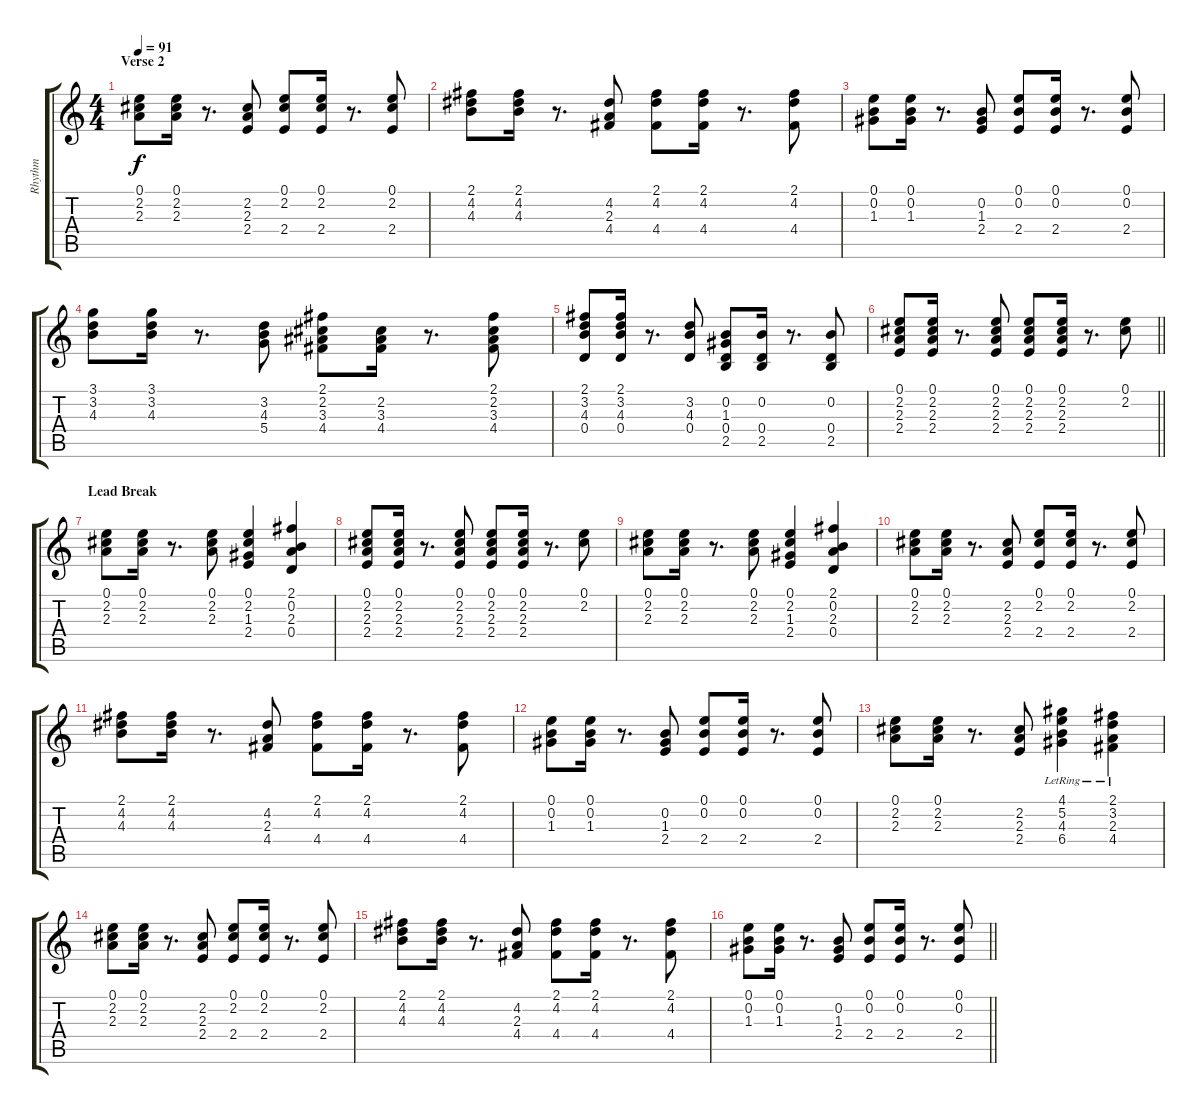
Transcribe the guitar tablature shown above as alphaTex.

\track ("Rhythm" "Rhythm") {instrument acousticguitarsteel}
\staff {score tabs}
\tuning (E4 B3 G3 D3 A2 E2) {hide}
\ts (4 4)
\section ("" "Verse 2")
\tempo 91
\clef g2
\ks c
(0.1 2.2 2.3).8{dy f} (0.1 2.2 2.3).16 r.8{d} (2.2 2.3 2.4).8 (0.1 2.2 2.4).8 (0.1 2.2 2.4).16 r.8{d} (0.1 2.2 2.4).8 |
(2.1 4.2 4.3).8 (2.1 4.2 4.3).16 r.8{d} (4.2 2.3 4.4).8 (2.1 4.2 4.4).8 (2.1 4.2 4.4).16 r.8{d} (2.1 4.2 4.4).8 |
(0.1 0.2 1.3).8 (0.1 0.2 1.3).16 r.8{d} (0.2 1.3 2.4).8 (0.1 0.2 2.4).8 (0.1 0.2 2.4).16 r.8{d} (0.1 0.2 2.4).8 |
(3.1 3.2 4.3).8 (3.1 3.2 4.3).16 r.8{d} (3.2 4.3 5.4).8 (2.1 2.2 3.3 4.4).8 (2.2 3.3 4.4).16 r.8{d} (2.1 2.2 3.3 4.4).8 |
(2.1 3.2 4.3 0.4).8 (2.1 3.2 4.3 0.4).16 r.8{d} (3.2 4.3 0.4).8 (0.2 1.3 0.4 2.5).8 (0.2 0.4 2.5).16 r.8{d} (0.2 0.4 2.5).8 |
\barLineRight lightlight
(0.1 2.2 2.3 2.4).8 (0.1 2.2 2.3 2.4).16 r.8{d} (0.1 2.2 2.3 2.4).8 (0.1 2.2 2.3 2.4).8 (0.1 2.2 2.3 2.4).16 r.8{d} (0.1 2.2).8 |
\section ("" "Lead Break")
(0.1 2.2 2.3).8 (0.1 2.2 2.3).16 r.8{d} (0.1 2.2 2.3).8 (0.1 2.2 1.3 2.4).4 (2.1 0.2 2.3 0.4).4 |
(0.1 2.2 2.3 2.4).8 (0.1 2.2 2.3 2.4).16 r.8{d} (0.1 2.2 2.3 2.4).8 (0.1 2.2 2.3 2.4).8 (0.1 2.2 2.3 2.4).16 r.8{d} (0.1 2.2).8 |
(0.1 2.2 2.3).8 (0.1 2.2 2.3).16 r.8{d} (0.1 2.2 2.3).8 (0.1 2.2 1.3 2.4).4 (2.1 0.2 2.3 0.4).4 |
(0.1 2.2 2.3).8 (0.1 2.2 2.3).16 r.8{d} (2.2 2.3 2.4).8 (0.1 2.2 2.4).8 (0.1 2.2 2.4).16 r.8{d} (0.1 2.2 2.4).8 |
(2.1 4.2 4.3).8 (2.1 4.2 4.3).16 r.8{d} (4.2 2.3 4.4).8 (2.1 4.2 4.4).8 (2.1 4.2 4.4).16 r.8{d} (2.1 4.2 4.4).8 |
(0.1 0.2 1.3).8 (0.1 0.2 1.3).16 r.8{d} (0.2 1.3 2.4).8 (0.1 0.2 2.4).8 (0.1 0.2 2.4).16 r.8{d} (0.1 0.2 2.4).8 |
(0.1 2.2 2.3).8 (0.1 2.2 2.3).16 r.8{d} (2.2 2.3 2.4).8 (4.1{lr} 5.2 4.3 6.4).4 (2.1{lr} 3.2 2.3 4.4).4 |
(0.1 2.2 2.3).8 (0.1 2.2 2.3).16 r.8{d} (2.2 2.3 2.4).8 (0.1 2.2 2.4).8 (0.1 2.2 2.4).16 r.8{d} (0.1 2.2 2.4).8 |
(2.1 4.2 4.3).8 (2.1 4.2 4.3).16 r.8{d} (4.2 2.3 4.4).8 (2.1 4.2 4.4).8 (2.1 4.2 4.4).16 r.8{d} (2.1 4.2 4.4).8 |
\barLineRight lightlight
(0.1 0.2 1.3).8 (0.1 0.2 1.3).16 r.8{d} (0.2 1.3 2.4).8 (0.1 0.2 2.4).8 (0.1 0.2 2.4).16 r.8{d} (0.1 0.2 2.4).8
